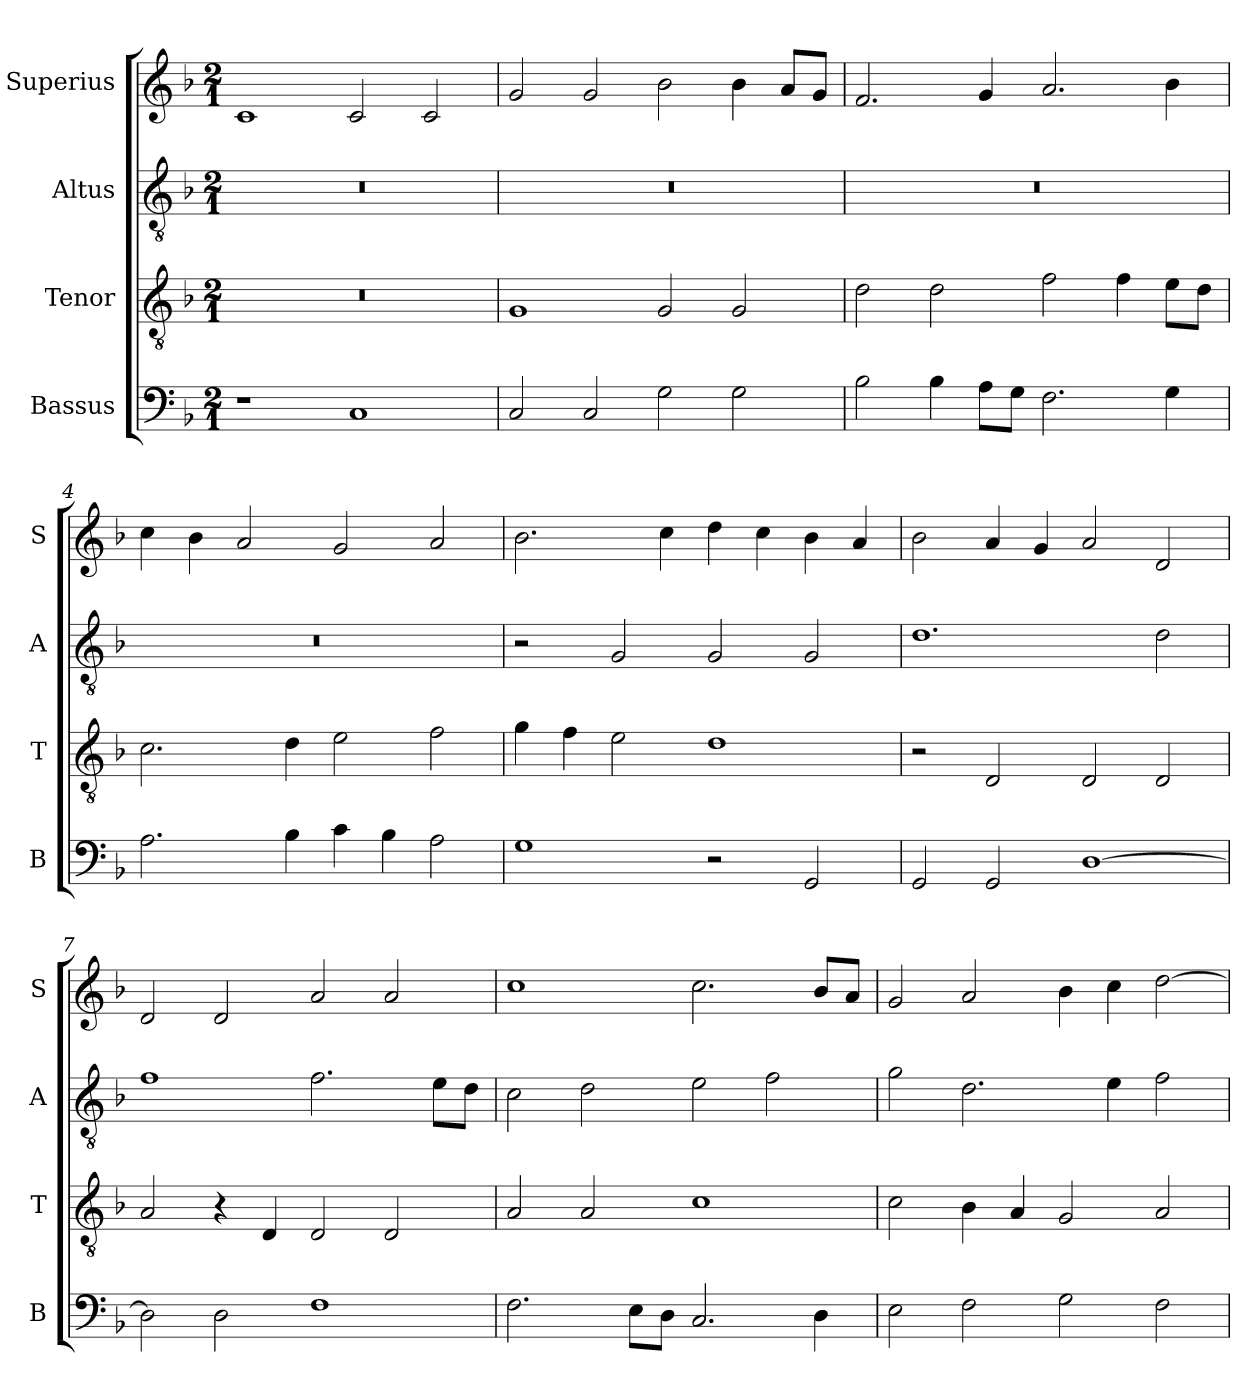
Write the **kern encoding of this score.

**kern	**kern	**kern	**kern
*part4	*part3	*part2	*part1
*staff4	*staff3	*staff2	*staff1
*I"Bassus	*I"Tenor	*I"Altus	*I"Superius
*I'B	*I'T	*I'A	*I'S
*clefF4	*clefGv2	*clefGv2	*clefG2
*k[b-]	*k[b-]	*k[b-]	*k[b-]
*F:	*F:	*F:	*F:
*M2/1	*M2/1	*M2/1	*M2/1
=1	=1	=1	=1
1r	0r	0r	1c
1C	.	.	2c
.	.	.	2c
=2	=2	=2	=2
2C	1G	0r	2g
2C	.	.	2g
2G	2G	.	2b-
2G	2G	.	4b-
.	.	.	8aL
.	.	.	8gJ
=3	=3	=3	=3
2B-	2d	0r	2.f
4B-	2d	.	.
8AL	.	.	4g
8GJ	.	.	.
2.F	2f	.	2.a
.	4f	.	.
4G	8eL	.	4b-
.	8dJ	.	.
=4	=4	=4	=4
2.A	2.c	0r	4cc
.	.	.	4b-
.	.	.	2a
4B-	4d	.	.
4c	2e	.	2g
4B-	.	.	.
2A	2f	.	2a
=5	=5	=5	=5
1G	4g	2r	2.b-
.	4f	.	.
.	2e	2G	.
.	.	.	4cc
2r	1d	2G	4dd
.	.	.	4cc
2GG	.	2G	4b-
.	.	.	4a
=6	=6	=6	=6
2GG	2r	1.d	2b-
2GG	2D	.	4a
.	.	.	4g
[1D	2D	.	2a
.	2D	2d	2d
=7	=7	=7	=7
2D]	2A	1f	2d
2D	4r	.	2d
.	4D	.	.
1F	2D	2.f	2a
.	2D	.	2a
.	.	8eL	.
.	.	8dJ	.
=8	=8	=8	=8
2.F	2A	2c	1cc
.	2A	2d	.
8EL	.	.	.
8DJ	.	.	.
2.C	1c	2e	2.cc
.	.	2f	.
4D	.	.	8b-L
.	.	.	8aJ
=9	=9	=9	=9
2E	2c	2g	2g
2F	4B-	2.d	2a
.	4A	.	.
2G	2G	.	4b-
.	.	4e	4cc
2F	2A	2f	[2dd
=	=	=	=
*-	*-	*-	*-
